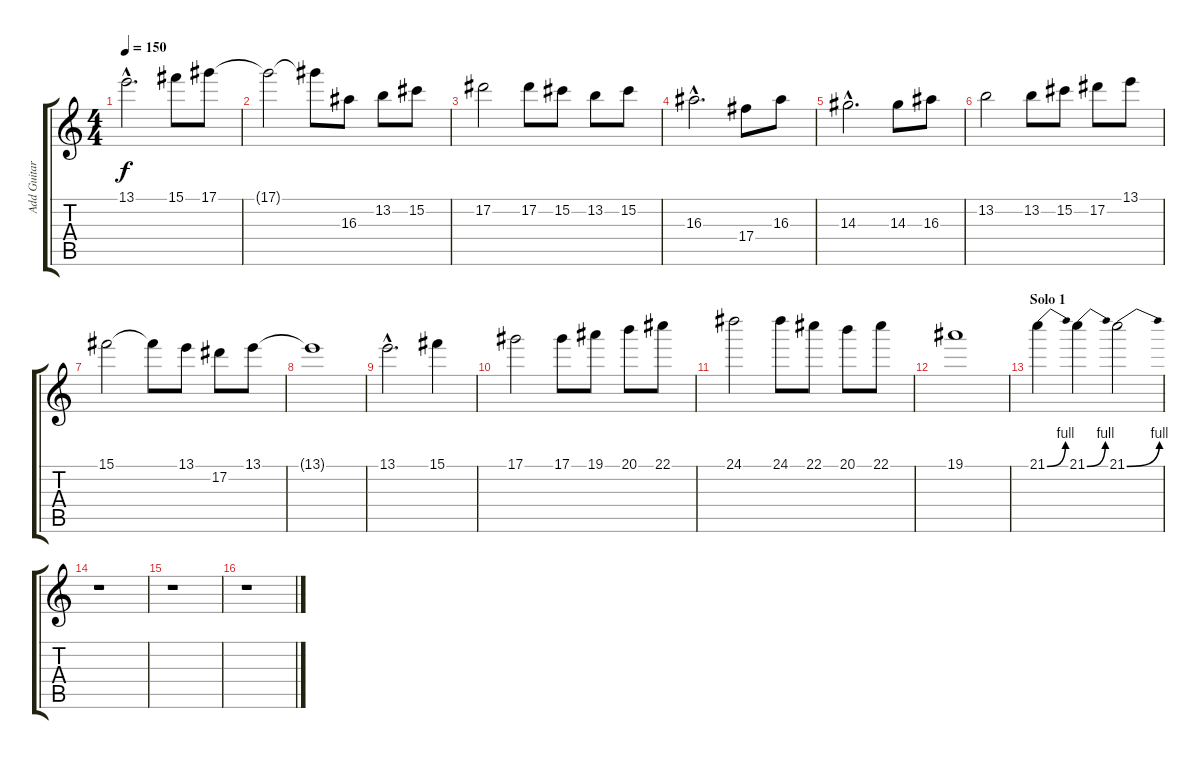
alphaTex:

\track ("Add Guitar 3" "Add Guitar") {instrument distortionguitar}
\staff {score tabs}
\tuning (Eb4 Bb3 Gb3 Db3 Ab2 Eb2) {hide}
\ts (4 4)
\tempo 150
\clef g2
\ks c
13.1{hac}.2{d dy f} 15.1.8 17.1.8 |
17.1{t}.2 17.1{t}.8 16.3.8 13.2.8 15.2.8 |
17.2.2 17.2.8 15.2.8 13.2.8 15.2.8 |
16.3{hac}.2{d} 17.4.8 16.3.8 |
14.3{hac}.2{d} 14.3.8 16.3.8 |
13.2.2 13.2.8 15.2.8 17.2.8 13.1.8 |
15.1.2 15.1{t}.8 13.1.8 17.2.8 13.1.8 |
13.1{t}.1 |
13.1{hac}.2{d} 15.1.4 |
17.1.2 17.1.8 19.1.8 20.1.8 22.1.8 |
24.1.2 24.1.8 22.1.8 20.1.8 22.1.8 |
19.1.1 |
\section ("" "Solo 1")
21.1{be (bend 0 0 60 4)}.4 21.1{be (bend 0 0 60 4)}.4 21.1{be (bend 0 0 60 4)}.2 |
r.1 |
r.1 |
r.1
